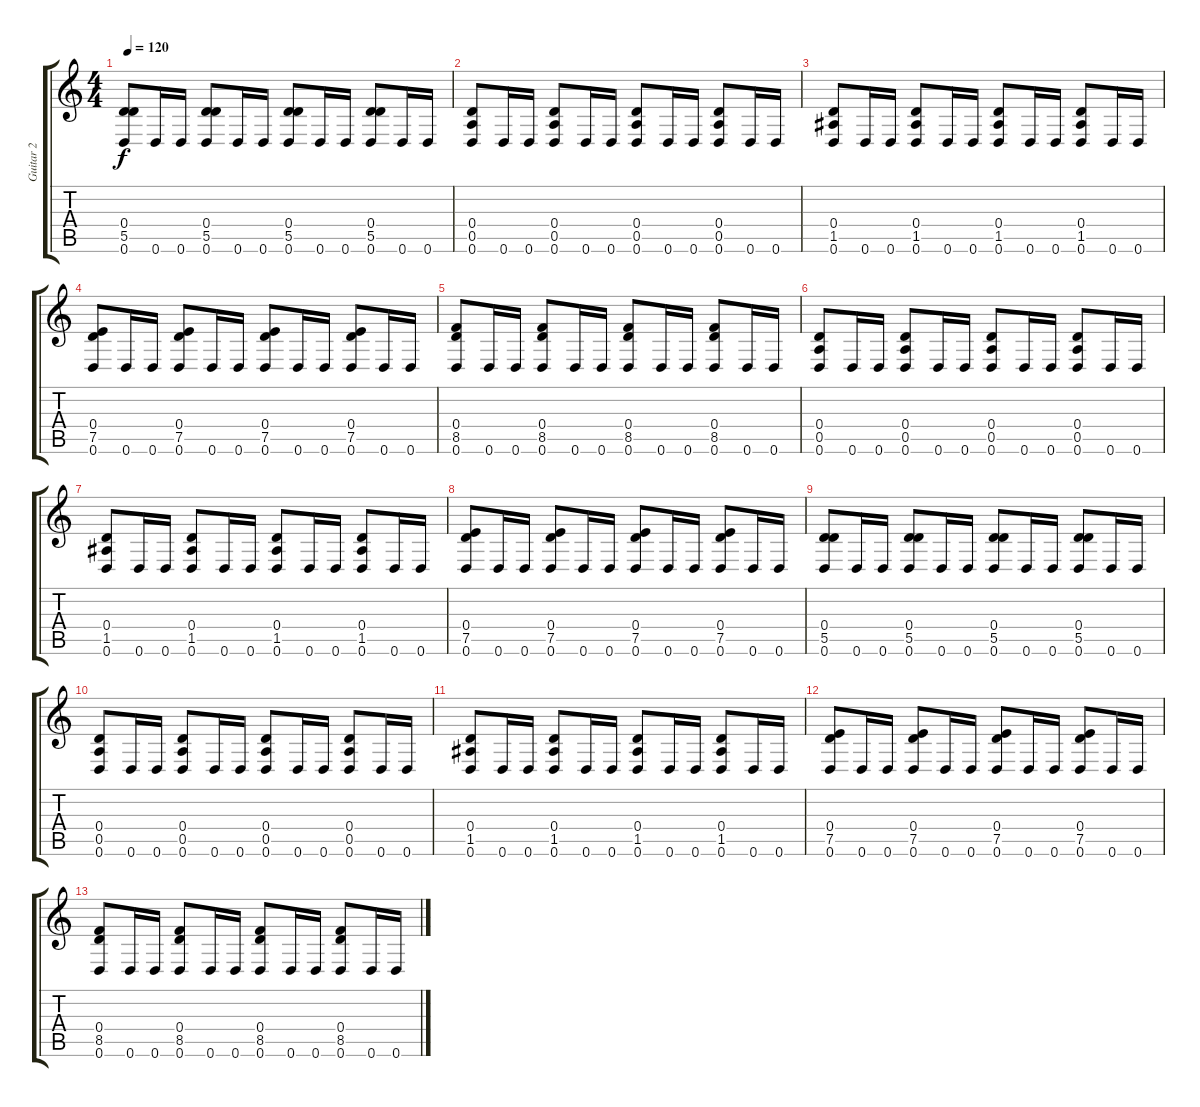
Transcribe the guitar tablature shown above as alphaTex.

\track ("Guitar 2" "Guitar 2") {instrument distortionguitar}
\staff {score tabs}
\tuning (E4 B3 G3 D3 A2 D2) {hide}
\ts (4 4)
\tempo 120
\clef g2
\ks c
(0.4 5.5 0.6).8{dy f} 0.6.16 0.6.16 (0.4 5.5 0.6).8 0.6.16 0.6.16 (0.4 5.5 0.6).8 0.6.16 0.6.16 (0.4 5.5 0.6).8 0.6.16 0.6.16 |
(0.4 0.5 0.6).8 0.6.16 0.6.16 (0.4 0.5 0.6).8 0.6.16 0.6.16 (0.4 0.5 0.6).8 0.6.16 0.6.16 (0.4 0.5 0.6).8 0.6.16 0.6.16 |
(0.4 1.5 0.6).8 0.6.16 0.6.16 (0.4 1.5 0.6).8 0.6.16 0.6.16 (0.4 1.5 0.6).8 0.6.16 0.6.16 (0.4 1.5 0.6).8 0.6.16 0.6.16 |
(0.4 7.5 0.6).8 0.6.16 0.6.16 (0.4 7.5 0.6).8 0.6.16 0.6.16 (0.4 7.5 0.6).8 0.6.16 0.6.16 (0.4 7.5 0.6).8 0.6.16 0.6.16 |
(0.4 8.5 0.6).8 0.6.16 0.6.16 (0.4 8.5 0.6).8 0.6.16 0.6.16 (0.4 8.5 0.6).8 0.6.16 0.6.16 (0.4 8.5 0.6).8 0.6.16 0.6.16 |
(0.4 0.5 0.6).8 0.6.16 0.6.16 (0.4 0.5 0.6).8 0.6.16 0.6.16 (0.4 0.5 0.6).8 0.6.16 0.6.16 (0.4 0.5 0.6).8 0.6.16 0.6.16 |
(0.4 1.5 0.6).8 0.6.16 0.6.16 (0.4 1.5 0.6).8 0.6.16 0.6.16 (0.4 1.5 0.6).8 0.6.16 0.6.16 (0.4 1.5 0.6).8 0.6.16 0.6.16 |
(0.4 7.5 0.6).8 0.6.16 0.6.16 (0.4 7.5 0.6).8 0.6.16 0.6.16 (0.4 7.5 0.6).8 0.6.16 0.6.16 (0.4 7.5 0.6).8 0.6.16 0.6.16 |
(0.4 5.5 0.6).8 0.6.16 0.6.16 (0.4 5.5 0.6).8 0.6.16 0.6.16 (0.4 5.5 0.6).8 0.6.16 0.6.16 (0.4 5.5 0.6).8 0.6.16 0.6.16 |
(0.4 0.5 0.6).8 0.6.16 0.6.16 (0.4 0.5 0.6).8 0.6.16 0.6.16 (0.4 0.5 0.6).8 0.6.16 0.6.16 (0.4 0.5 0.6).8 0.6.16 0.6.16 |
(0.4 1.5 0.6).8 0.6.16 0.6.16 (0.4 1.5 0.6).8 0.6.16 0.6.16 (0.4 1.5 0.6).8 0.6.16 0.6.16 (0.4 1.5 0.6).8 0.6.16 0.6.16 |
(0.4 7.5 0.6).8 0.6.16 0.6.16 (0.4 7.5 0.6).8 0.6.16 0.6.16 (0.4 7.5 0.6).8 0.6.16 0.6.16 (0.4 7.5 0.6).8 0.6.16 0.6.16 |
(0.4 8.5 0.6).8 0.6.16 0.6.16 (0.4 8.5 0.6).8 0.6.16 0.6.16 (0.4 8.5 0.6).8 0.6.16 0.6.16 (0.4 8.5 0.6).8 0.6.16 0.6.16
